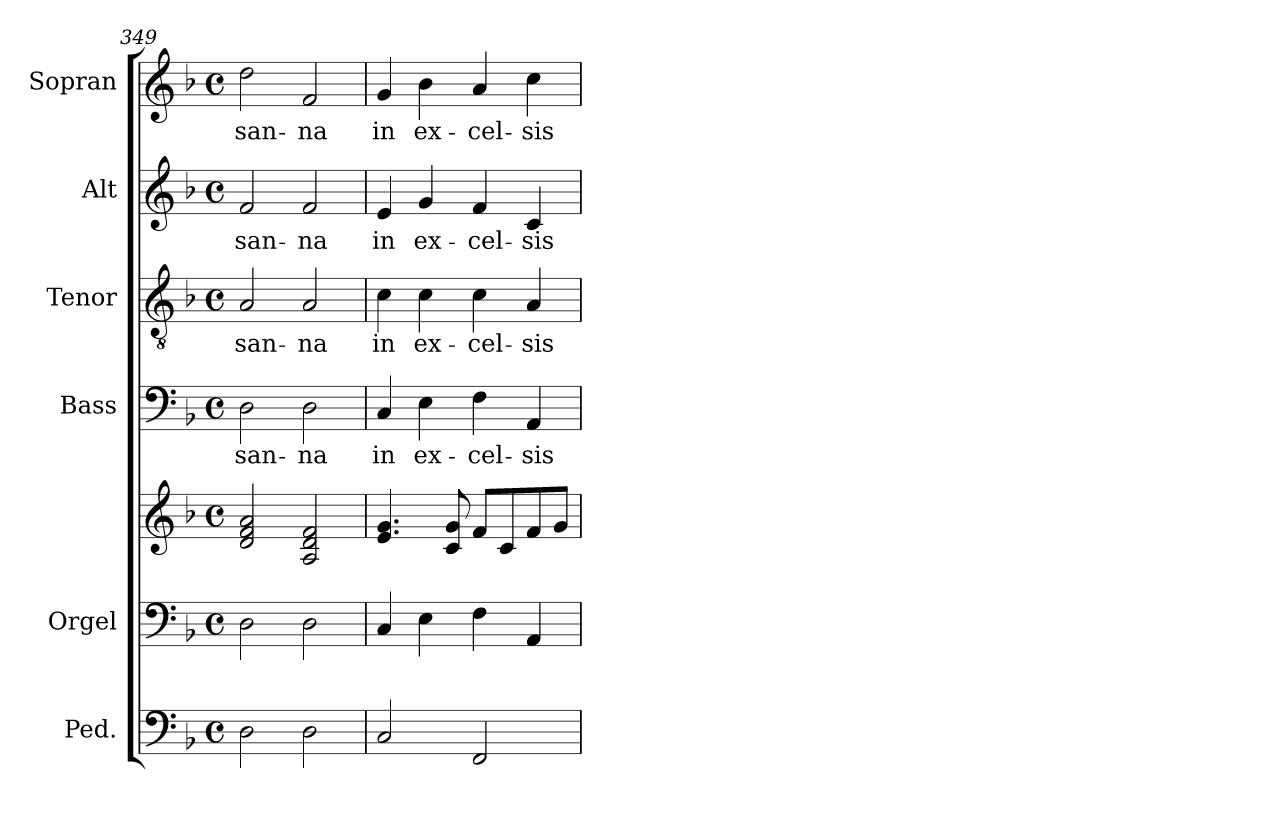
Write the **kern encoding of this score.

**kern	**kern	**kern	**kern	**text	**kern	**text	**kern	**text	**kern	**text
*part6	*part5	*part5	*part4	*part4	*part3	*part3	*part2	*part2	*part1	*part1
*staff7	*staff6	*staff5	*staff4	*staff4	*staff3	*staff3	*staff2	*staff2	*staff1	*staff1
*I"Ped.	*I"Orgel	*	*I"Bass	*	*I"Tenor	*	*I"Alt	*	*I"Sopran	*
*	*I'Org.	*	*I'B.	*	*I'T.	*	*I'A.	*	*I'S.	*
*clefF4	*clefF4	*clefG2	*clefF4	*	*clefGv2	*	*clefG2	*	*clefG2	*
*ITrd7c12	*	*	*	*	*	*	*	*	*	*
*k[b-]	*k[b-]	*k[b-]	*k[b-]	*	*k[b-]	*	*k[b-]	*	*k[b-]	*
*F:	*F:	*F:	*F:	*	*F:	*	*F:	*	*F:	*
*M4/4	*M4/4	*M4/4	*M4/4	*	*M4/4	*	*M4/4	*	*M4/4	*
*met(c)	*met(c)	*met(c)	*met(c)	*	*met(c)	*	*met(c)	*	*met(c)	*
=349	=349	=349	=349	=349	=349	=349	=349	=349	=349	=349
!	!	!	!	!LO:LY:b	!	!LO:LY:b	!	!LO:LY:b	!	!LO:LY:b
2DD\	2D\	2d/ 2f/ 2a/	2D\	-san-	2A/	-san-	2f/	-san-	2dd\	-san-
!	!	!	!	!LO:LY:b	!	!LO:LY:b	!	!LO:LY:b	!	!LO:LY:b
2DD\	2D\	2A/ 2d/ 2f/	2D\	-na	2A/	-na	2f/	-na	2f/	-na
=350	=350	=350	=350	=350	=350	=350	=350	=350	=350	=350
!	!	!	!	!LO:LY:b	!	!LO:LY:b	!	!LO:LY:b	!	!LO:LY:b
2CC/	4C/	4.e/ 4.g/	4C/	in	4c\	in	4e/	in	4g/	in
!	!	!	!	!LO:LY:b	!	!LO:LY:b	!	!LO:LY:b	!	!LO:LY:b
.	4E\	.	4E\	ex-	4c\	ex-	4g/	ex-	4b-\	ex-
.	.	8c/ 8g/	.	.	.	.	.	.	.	.
!	!	!	!	!LO:LY:b	!	!LO:LY:b	!	!LO:LY:b	!	!LO:LY:b
2FFF/	4F\	8f/L	4F\	-cel-	4c\	-cel-	4f/	-cel-	4a/	-cel-
.	.	8c/	.	.	.	.	.	.	.	.
!	!	!	!	!LO:LY:b	!	!LO:LY:b	!	!LO:LY:b	!	!LO:LY:b
.	4AA/	8f/	4AA/	-sis	4A/	-sis	4c/	-sis	4cc\	-sis
.	.	8g/J	.	.	.	.	.	.	.	.
=	=	=	=	=	=	=	=	=	=	=
*-	*-	*-	*-	*-	*-	*-	*-	*-	*-	*-
